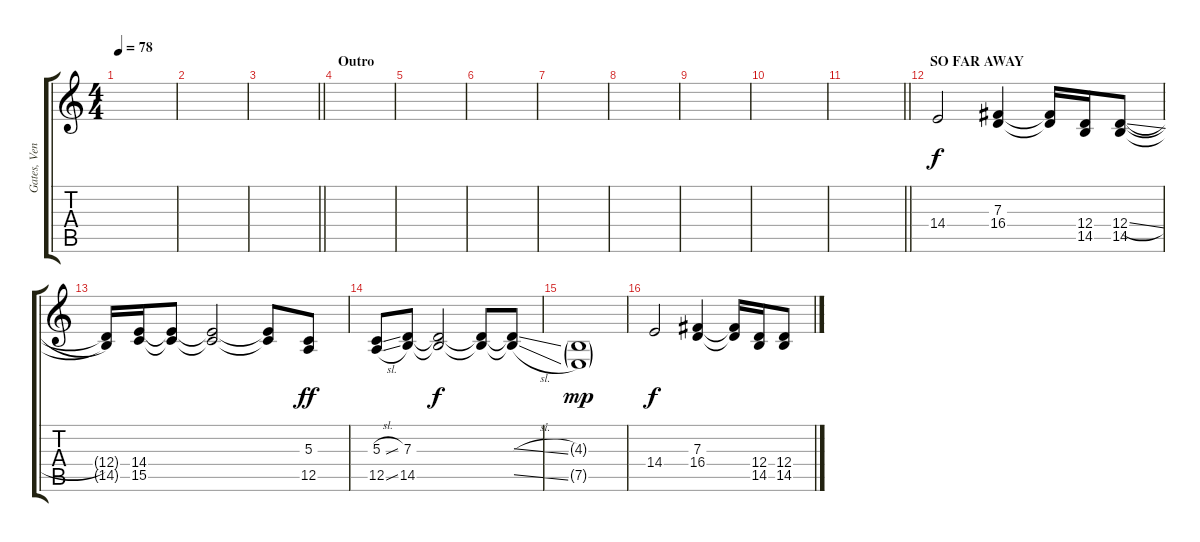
\track ("Gates, Vengeance" "Gates, Ven") {instrument sopranosax}
\staff {score tabs}
\tuning (E4 B3 G3 D3 A2 E2) {hide}
\ts (4 4)
\tempo 78
\clef g2
\ks c
|
|
\barLineRight lightlight
|
\section ("" "Outro")
|
|
|
|
|
|
|
\barLineRight lightlight
|
\section ("" "SO FAR AWAY")
14.4.2{volume 15} (7.3 16.4).4 (7.3{t} 16.4{t}).16 (12.4 14.5).16 (12.4{sl} 14.5).8 |
(12.4{t} 14.5{t}).16 (14.4 15.5).16 (14.4{t} 15.5{t}).8 (14.4{t} 15.5{t}).2 (14.4{t} 15.5{t}).8 (5.3 12.5).8{dy ff} |
(5.3{sl} 12.5{sl}).8 (7.3 14.5).8 (7.3{t} 14.5{t}).2{dy f} (7.3{t} 14.5{t}).8 (7.3{sl t} 14.5{sl t}).8 |
(4.3{g} 7.5{g}).1{dy mp} |
14.4.2{dy f} (7.3 16.4).4 (7.3{t} 16.4{t}).16 (12.4 14.5).16 (12.4{sl} 14.5).8
